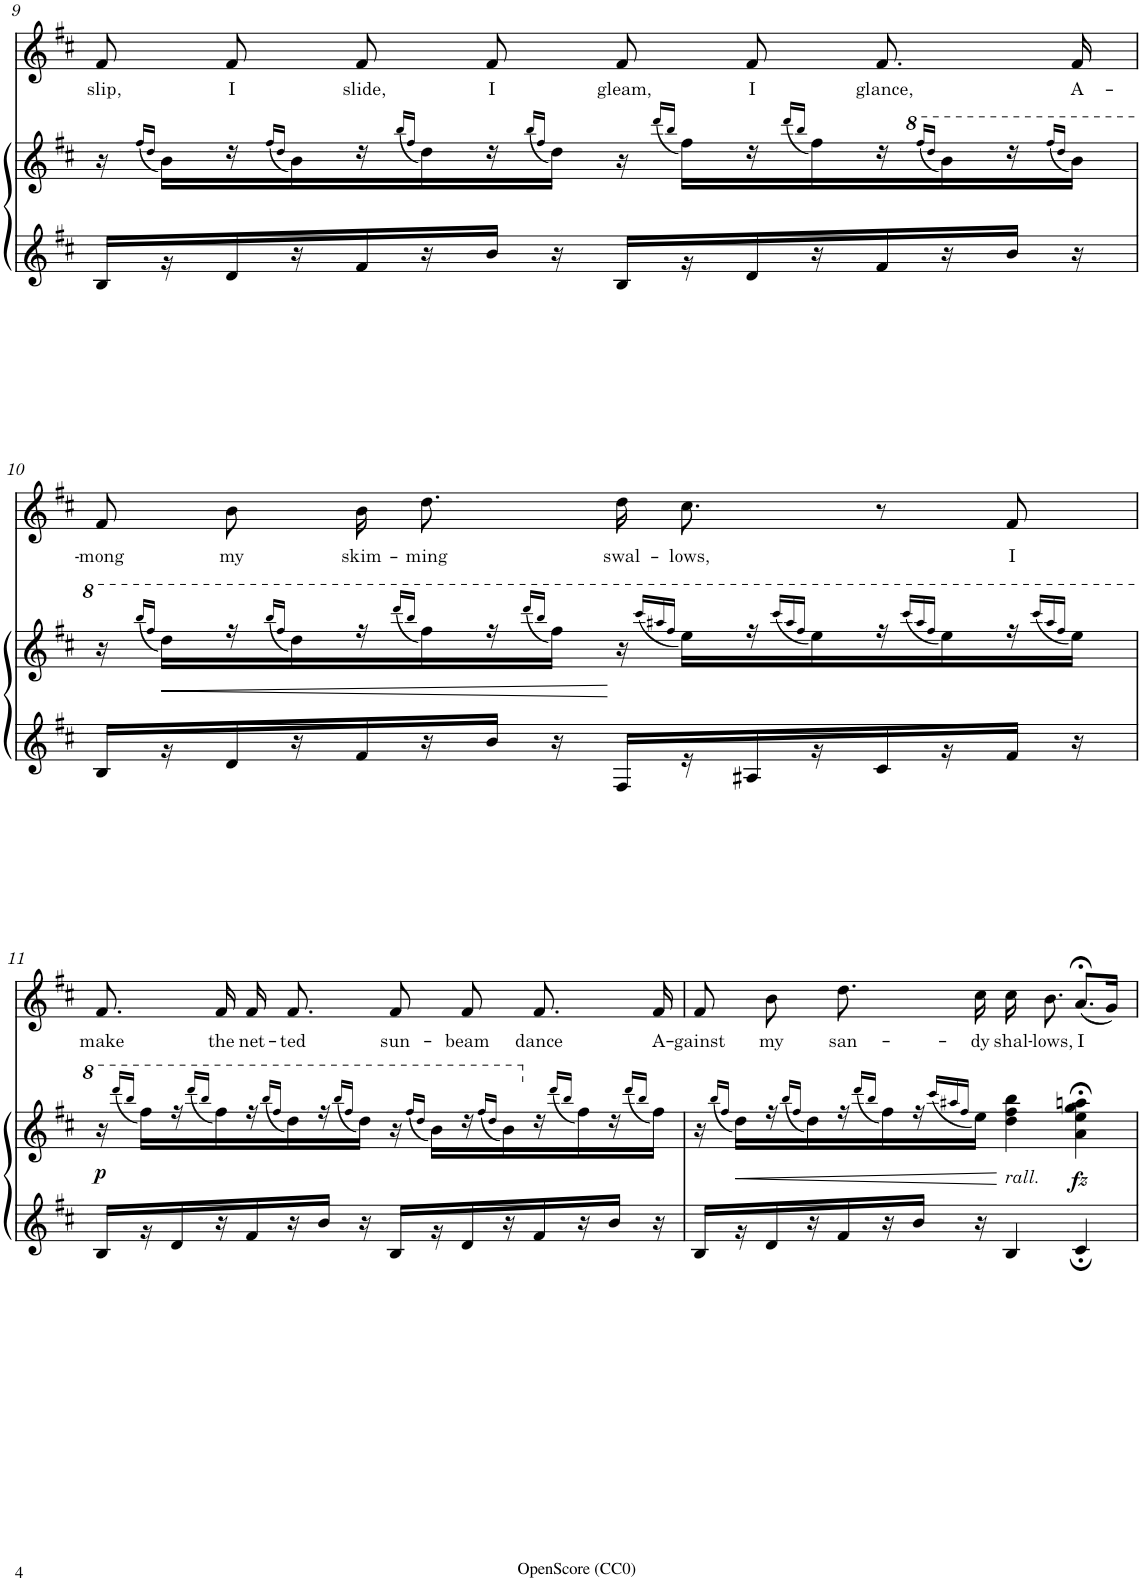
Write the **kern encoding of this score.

**kern	**kern	**dynam	**kern	**text
*part2	*part2	*part2	*part1	*part1
*staff3	*staff2	*staff2/3	*staff1	*staff1
*I"Piano	*	*	*I"Voice	*
*I'Pno	*	*	*	*
!!LO:PB:g=z
*clefG2	*clefG2	*	*clefG2	*
*k[f#c#]	*k[f#c#]	*	*k[f#c#]	*
*M4/4	*M4/4	*	*M4/4	*
*met(c)	*met(c)	*	*met(c)	*
=9	=9	=9	=9	=9
!	!	!	!	!LO:LY:b
16B/LL	16r	.	8f#/	slip,
.	(16qff#/LL	.	.	.
.	16qdd/JJ	.	.	.
16r	16b\LL)	.	.	.
!	!	!	!	!LO:LY:b
16d/	16r	.	8f#/	I
.	(16qff#/LL	.	.	.
.	16qdd/JJ	.	.	.
16r	16b\)	.	.	.
!	!	!	!	!LO:LY:b
16f#/	16r	.	8f#/	slide,
.	(16qbb/LL	.	.	.
.	16qff#/JJ	.	.	.
16r	16dd\)	.	.	.
!	!	!	!	!LO:LY:b
16b/JJ	16r	.	8f#/	I
.	(16qbb/LL	.	.	.
.	16qff#/JJ	.	.	.
16r	16dd\JJ)	.	.	.
!	!	!	!	!LO:LY:b
16B/LL	16r	.	8f#/	gleam,
.	(16qddd/LL	.	.	.
.	16qbb/JJ	.	.	.
16r	16ff#\LL)	.	.	.
!	!	!	!	!LO:LY:b
16d/	16r	.	8f#/	I
.	(16qddd/LL	.	.	.
.	16qbb/JJ	.	.	.
16r	16ff#\)	.	.	.
!	!	!	!	!LO:LY:b
16f#/	16r	.	8.f#/	glance,
.	(16qfff#/LL	.	.	.
.	16qddd/JJ	.	.	.
16r	16bb\)	.	.	.
16b/JJ	16r	.	.	.
.	(16qfff#/LL	.	.	.
.	16qddd/JJ	.	.	.
!	!	!	!	!LO:LY:b
16r	16bb\JJ)	.	16f#/	A-
!!LO:LB:g=z
=10	=10	=10	=10	=10
!	!	!	!	!LO:LY:b
16B/LL	16r	.	8f#/	-mong
.	(16qbbb/LL	.	.	.
.	16qfff#/JJ	.	.	.
16r	16ddd\LL)	.	.	.
!	!	!	!	!LO:LY:b
16d/	16r	.	8b\	my
.	(16qbbb/LL	.	.	.
.	16qfff#/JJ	.	.	.
16r	16ddd\)	.	.	.
!	!	!	!	!LO:LY:b
16f#/	16r	.	16b\	skim-
.	(16qdddd/LL	.	.	.
.	16qbbb/JJ	.	.	.
!	!	!	!	!LO:LY:b
16r	16fff#\)	.	8.dd\	-ming
16b/JJ	16r	.	.	.
.	(16qdddd/LL	.	.	.
.	16qbbb/JJ	.	.	.
16r	16fff#\JJ)	.	.	.
!	!	!	!	!LO:LY:b
16F#/LL	16r	.	16dd\	swal-
.	(16qcccc#/LL	.	.	.
.	16qaaa#X/	.	.	.
.	16qfff#/JJ	.	.	.
!	!	!	!	!LO:LY:b
16r	16eee\LL)	.	8.cc#\	-lows,
16A#X/	16r	.	.	.
.	(16qcccc#/LL	.	.	.
.	16qaaa#/	.	.	.
.	16qfff#/JJ	.	.	.
16r	16eee\)	.	.	.
16c#/	16r	.	8r	.
.	(16qcccc#/LL	.	.	.
.	16qaaa#/	.	.	.
.	16qfff#/JJ	.	.	.
16r	16eee\)	.	.	.
!	!	!	!	!LO:LY:b
16f#/JJ	16r	.	8f#/	I
.	(16qcccc#/LL	.	.	.
.	16qaaa#/	.	.	.
.	16qfff#/JJ	.	.	.
16r	16eee\JJ)	.	.	.
!!LO:LB:g=z
=11	=11	=11	=11	=11
!	!	!LO:DY:b	!	!LO:LY:b
16B/LL	16r	p	8.f#/	make
.	(16qdddd/LL	.	.	.
.	16qbbb/JJ	.	.	.
16r	16fff#\LL)	.	.	.
16d/	16r	.	.	.
.	(16qdddd/LL	.	.	.
.	16qbbb/JJ	.	.	.
!	!	!	!	!LO:LY:b
16r	16fff#\)	.	16f#/	the
!	!	!	!	!LO:LY:b
16f#/	16r	.	16f#/	net-
.	(16qbbb/LL	.	.	.
.	16qfff#/JJ	.	.	.
!	!	!	!	!LO:LY:b
16r	16ddd\)	.	8.f#/	-ted
16b/JJ	16r	.	.	.
.	(16qbbb/LL	.	.	.
.	16qfff#/JJ	.	.	.
16r	16ddd\JJ)	.	.	.
!	!	!	!	!LO:LY:b
16B/LL	16r	.	8f#/	sun-
.	(16qfff#/LL	.	.	.
.	16qddd/JJ	.	.	.
16r	16bb\LL)	.	.	.
!	!	!	!	!LO:LY:b
16d/	16r	.	8f#/	-beam
.	(16qfff#/LL	.	.	.
.	16qddd/JJ	.	.	.
16r	16bb\)	.	.	.
!	!	!	!	!LO:LY:b
16f#/	16r	.	8.f#/	dance
.	(16qddd/LL	.	.	.
.	16qbb/JJ	.	.	.
16r	16ff#\)	.	.	.
16b/JJ	16r	.	.	.
.	(16qddd/LL	.	.	.
.	16qbb/JJ	.	.	.
!	!	!	!	!LO:LY:b
16r	16ff#\JJ)	.	16f#/	A-
=12	=12	=12	=12	=12
!	!	!	!	!LO:LY:b
16B/LL	16r	.	8f#/	-gainst
.	(16qbb/LL	.	.	.
.	16qff#/JJ	.	.	.
16r	16dd\LL)	.	.	.
!	!	!	!	!LO:LY:b
16d/	16r	.	8b\	my
.	(16qbb/LL	.	.	.
.	16qff#/JJ	.	.	.
16r	16dd\)	.	.	.
!	!	!	!	!LO:LY:b
16f#/	16r	.	8.dd\	san-
.	(16qddd/LL	.	.	.
.	16qbb/JJ	.	.	.
16r	16ff#\)	.	.	.
16b/JJ	16r	.	.	.
.	(16qccc#/LL	.	.	.
.	16qaa#X/	.	.	.
.	16qff#/JJ	.	.	.
!	!	!	!	!LO:LY:b
16r	16ee\JJ)	.	16cc#\	-dy
!	!LO:TX:b:i:t=rall.	!	!	!
!	!	!	!	!LO:LY:b
4B/	4dd\ 4ff#\ 4bb\	.	16cc#\	shal-
!	!	!	!	!LO:LY:b
.	.	.	8.b\	-lows,
!	!	!LO:DY:b	!	!LO:LY:b
4c#;/	4a\;< 4ee\;< 4gg\;< 4aan\;<	fz	(8.a;</L	I
.	.	.	16g/Jk)	.
=	=	=	=	=
*-	*-	*-	*-	*-
